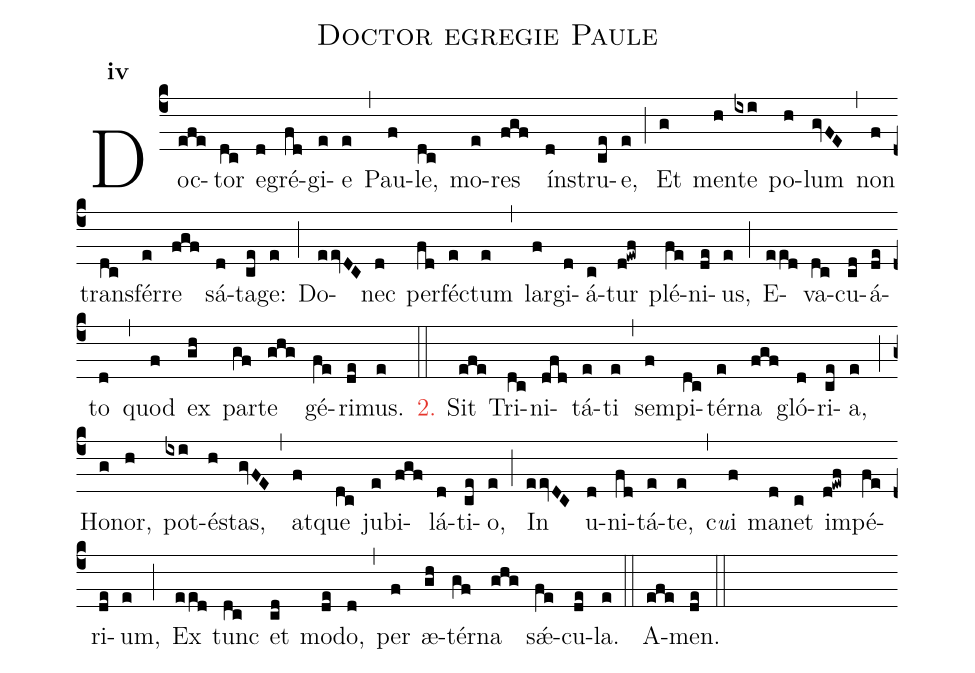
name:Doctor egregie Paule;
office-part:hy;
mode:4;
%%
initial-style: 1;
name: Doctor egregie Paule;
mode:4;
office-part: Hymnus;
annotation: Hymn.;
annotation: iv;
nabc-lines:1;
%%
(c4)Doc(efe)tor(dc) e(d)gré(fd)gi(e)e(e) (,)
Pau(f)le,(dc) mo(e)res(fgf) ín(d)stru(ce)e,(e) (;)
Et(g) men(h)te(ixi) po(h)lum(gvFE) (,)
non(f) trans(dc)fér(e)re(fgf) sá(d)ta(ce)ge:(e) (;)
Do(eevDC)nec(d) per(fd)féc(e)tum(e) (,)
lar(f)gi(d)á(c)tur(d!ewf) plé(fe)ni(de)us,(e) (;)
E(eed)va(dc)cu(cd)á(de)to(d) (,)
quod(f) ex(gh) par(gf)te(ghg) gé(fe)ri(de)mus.(e) (::)

<c>2.</c> Sit(efe) Tri(dc)ni(dfd)tá(e)ti(e) (,)
sem(f)pi(dc)tér(e)na(fgf) gló(d)ri(ce)a,(e) (;)
Ho(g)nor,(h) pot(ixi)és(h)tas,(gvFE) (,)
at(f)que(dc) ju(e)bi(fgf)lá(d)ti(ce)o,(e) (;)
In(eevDC) u(d)ni(fd)tá(e)te,(e) (,)
c<e>u</e>{i}(f) ma(d)net(c) im(d!ewf)pé(fe)ri(de)um,(e) (;)
Ex(eed) tunc(dc) et(cd) mo(de)do,(d) (,)
per(f) æ(gh)tér(gf)na(ghg) sǽ(fe)cu(de)la.(e) (::)
A(efe)men.(de) (::)
